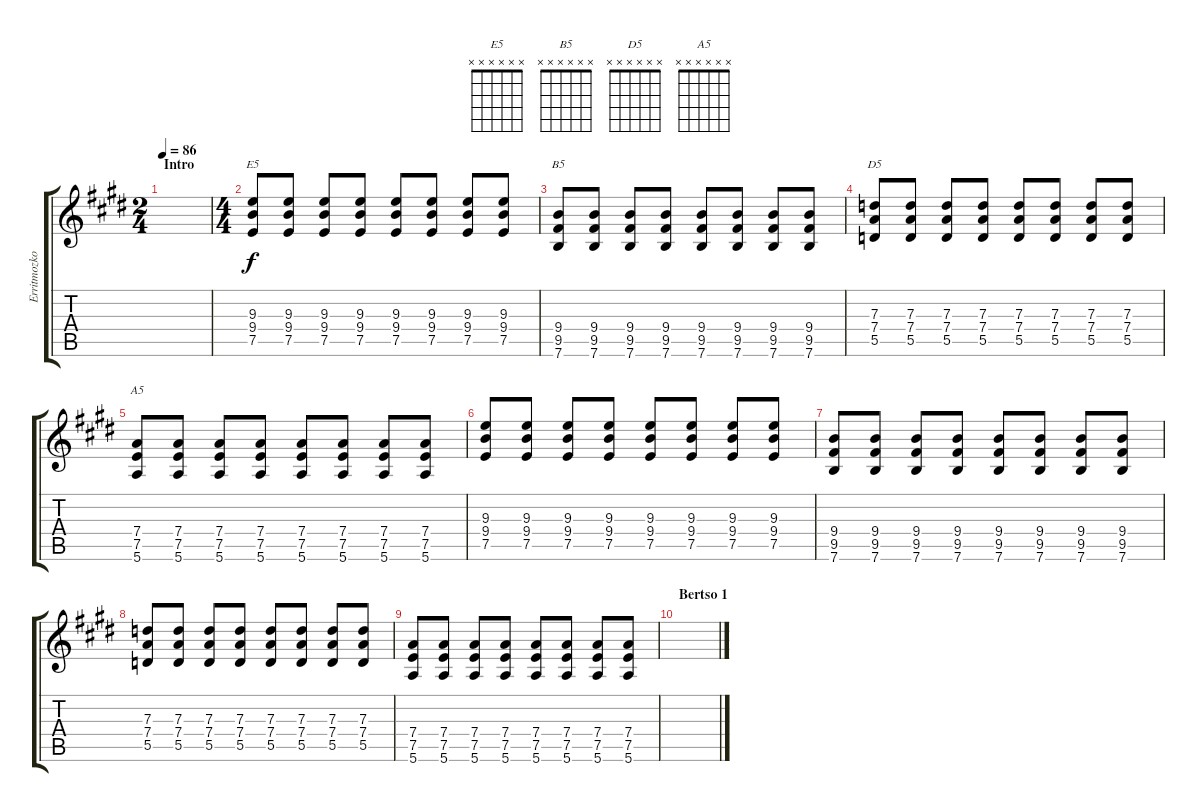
\track ("Erritmozko Gitarra 1" "Erritmozko") {instrument overdrivenguitar}
\staff {score tabs}
\tuning (E4 B3 G3 D3 A2 E2) {hide}
\chord ("E5" x x x x x x)
\chord ("B5" x x x x x x)
\chord ("D5" x x x x x x)
\chord ("A5" x x x x x x)
\ts (2 4)
\section ("" "Intro")
\tempo 86
\clef g2
\ks e
|
\ts (4 4)
(9.3 9.4 7.5).8{ch "E5"} (9.3 9.4 7.5).8 (9.3 9.4 7.5).8 (9.3 9.4 7.5).8 (9.3 9.4 7.5).8 (9.3 9.4 7.5).8 (9.3 9.4 7.5).8 (9.3 9.4 7.5).8 |
(9.4 9.5 7.6).8{ch "B5"} (9.4 9.5 7.6).8 (9.4 9.5 7.6).8 (9.4 9.5 7.6).8 (9.4 9.5 7.6).8 (9.4 9.5 7.6).8 (9.4 9.5 7.6).8 (9.4 9.5 7.6).8 |
(7.3 7.4 5.5).8{ch "D5"} (7.3 7.4 5.5).8 (7.3 7.4 5.5).8 (7.3 7.4 5.5).8 (7.3 7.4 5.5).8 (7.3 7.4 5.5).8 (7.3 7.4 5.5).8 (7.3 7.4 5.5).8 |
(7.4 7.5 5.6).8{ch "A5"} (7.4 7.5 5.6).8 (7.4 7.5 5.6).8 (7.4 7.5 5.6).8 (7.4 7.5 5.6).8 (7.4 7.5 5.6).8 (7.4 7.5 5.6).8 (7.4 7.5 5.6).8 |
(9.3 9.4 7.5).8 (9.3 9.4 7.5).8 (9.3 9.4 7.5).8 (9.3 9.4 7.5).8 (9.3 9.4 7.5).8 (9.3 9.4 7.5).8 (9.3 9.4 7.5).8 (9.3 9.4 7.5).8 |
(9.4 9.5 7.6).8 (9.4 9.5 7.6).8 (9.4 9.5 7.6).8 (9.4 9.5 7.6).8 (9.4 9.5 7.6).8 (9.4 9.5 7.6).8 (9.4 9.5 7.6).8 (9.4 9.5 7.6).8 |
(7.3 7.4 5.5).8 (7.3 7.4 5.5).8 (7.3 7.4 5.5).8 (7.3 7.4 5.5).8 (7.3 7.4 5.5).8 (7.3 7.4 5.5).8 (7.3 7.4 5.5).8 (7.3 7.4 5.5).8 |
(7.4 7.5 5.6).8 (7.4 7.5 5.6).8 (7.4 7.5 5.6).8 (7.4 7.5 5.6).8 (7.4 7.5 5.6).8 (7.4 7.5 5.6).8 (7.4 7.5 5.6).8 (7.4 7.5 5.6).8 |
\section ("" "Bertso 1")
